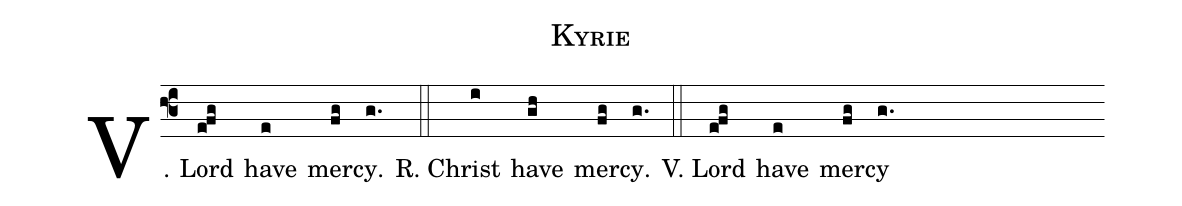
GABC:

name: Kyrie;
%%
(f3) V. Lord(efg) have(e) mer(fg)cy.(g.) (::)
R. Christ(i) have(gh) mer(fg)cy.(g.) (::)
V. Lord(efg) have(e) mer(fg)cy(g.)
